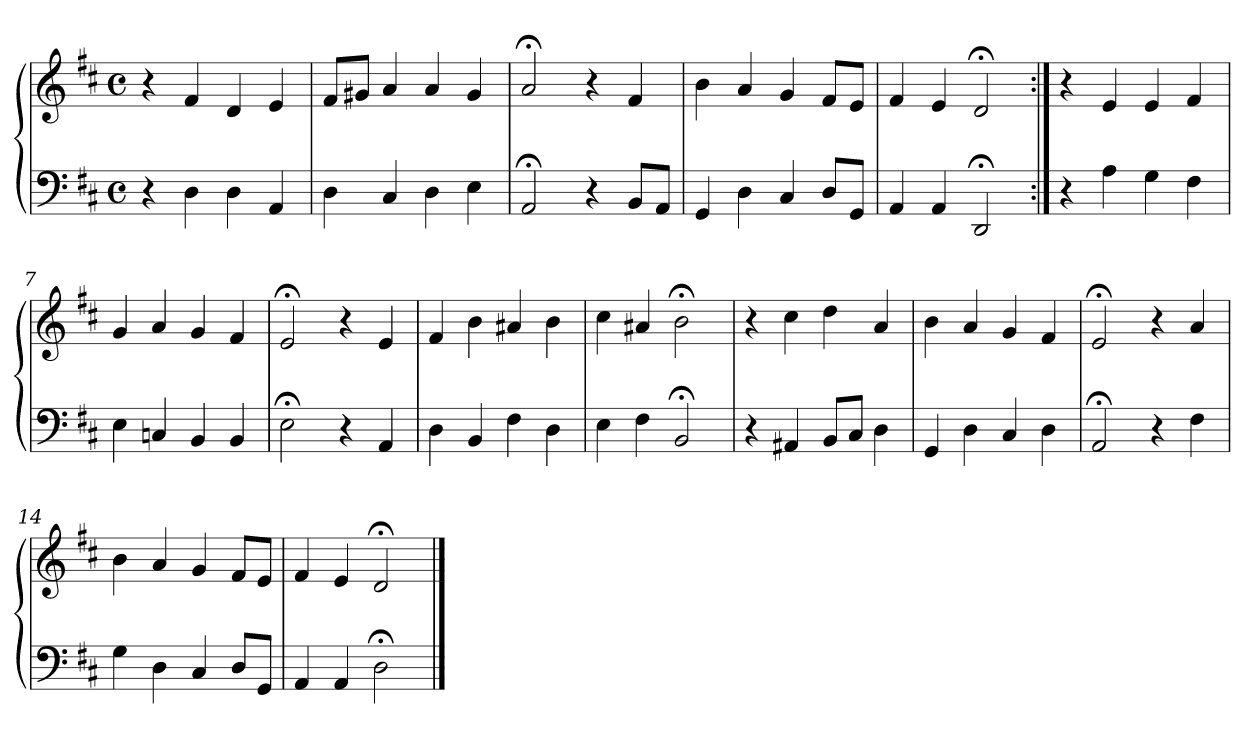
**kern	**kern
*part1	*part1
*staff2	*staff1
*clefF4	*clefG2
*k[f#c#]	*k[f#c#]
*M4/4	*M4/4
*met(c)	*met(c)
=1	=1
4r	4r
4D	4f#
4D	4d
4AA	4e
=2	=2
4D	8f#L
.	8g#XJ
4C#	4a
4D	4a
4E	4g#
=3	=3
2AA;<	2a;<
4r	4r
8BBL	4f#
8AAJ	.
=4	=4
4GG	4b
4D	4a
4C#	4g
8DL	8f#L
8GGJ	8eJ
=5	=5
4AA	4f#
4AA	4e
2DD;<	2d;<
=6:|!	=6:|!
4r	4r
4A	4e
4G	4e
4F#	4f#
!!LO:LB:g=z
=7	=7
4E	4g
4Cn	4a
4BB	4g
4BB	4f#
=8	=8
2E;<	2e;<
4r	4r
4AA	4e
=9	=9
4D	4f#
4BB	4b
4F#	4a#X
4D	4b
=10	=10
4E	4cc#
4F#	4a#X
2BB;<	2b;<
=11	=11
4r	4r
4AA#X	4cc#
8BBL	4dd
8C#J	.
4D	4a
=12	=12
4GG	4b
4D	4a
4C#	4g
4D	4f#
=13	=13
2AA;<	2e;<
4r	4r
4F#	4a
=14	=14
4G	4b
4D	4a
4C#	4g
8DL	8f#L
8GGJ	8eJ
!!LO:LB:g=z
=15	=15
4AA	4f#
4AA	4e
2D;<	2d;<
==	==
*-	*-
